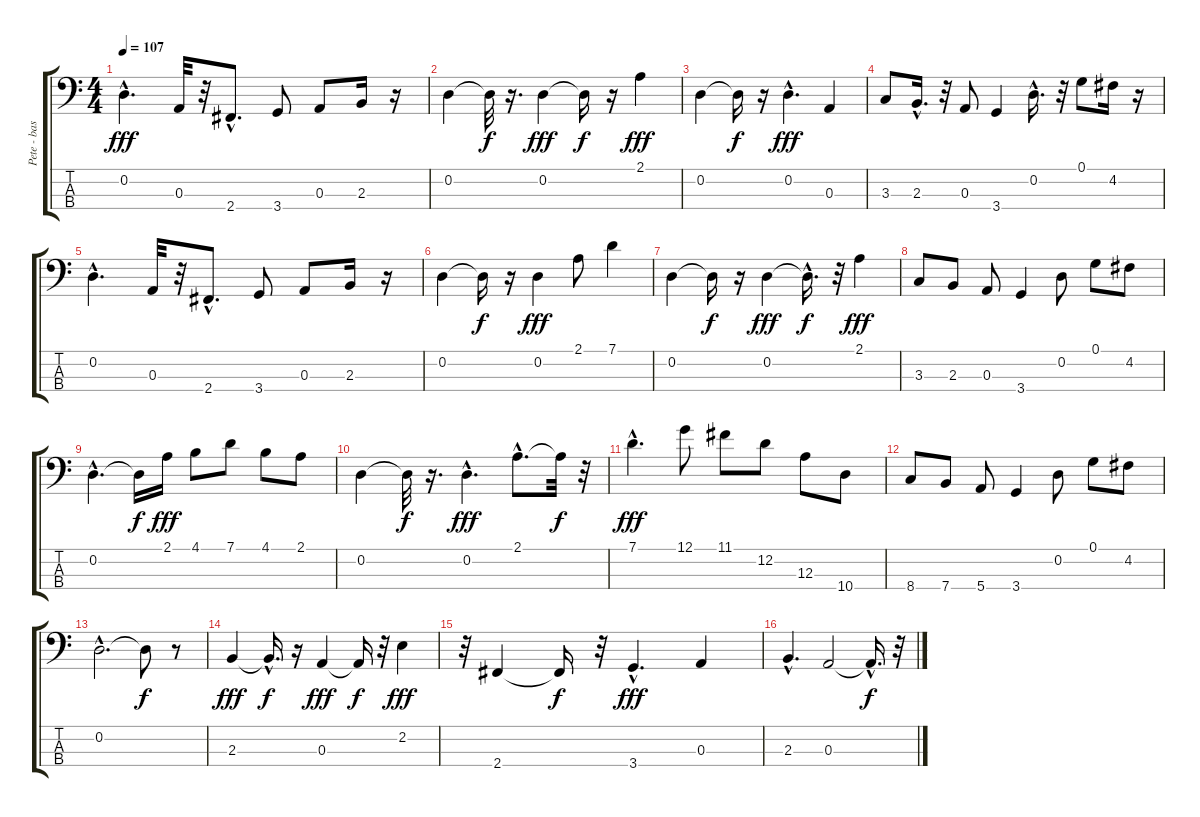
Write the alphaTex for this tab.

\track ("Pete - bass guitar" "Pete - bas") {instrument electricbassfinger}
\staff {score tabs}
\tuning (G2 D2 A1 E1) {hide}
\ts (4 4)
\tempo 107
\clef f4
\ks c
0.2{hac}.4{d dy fff} 0.3.32 r.32 2.4{hac}.8{d} 3.4.8 0.3.8 2.3.16 r.16 |
0.2.4 0.2{t}.32{dy f} r.16{d} 0.2.4{dy fff} 0.2{t}.16{dy f} r.16 2.1.4{dy fff} |
0.2.4 0.2{t}.16{dy f} r.16 0.2{hac}.4{d dy fff} 0.3.4 |
3.3.8 2.3{hac}.16{d} r.32 0.3.8 3.4.4 0.2{hac}.16{d} r.32 0.1.8 4.2.16 r.16 |
0.2{hac}.4{d} 0.3.32 r.32 2.4{hac}.8{d} 3.4.8 0.3.8 2.3.16 r.16 |
0.2.4 0.2{t}.16{dy f} r.16 0.2.4{dy fff} 2.1.8 7.1.4 |
0.2.4 0.2{t}.16{dy f} r.16 0.2.4{dy fff} 0.2{hac t}.16{d dy f} r.32 2.1.4{dy fff} |
3.3.8 2.3.8 0.3.8 3.4.4 0.2.8 0.1.8 4.2.8 |
0.2{hac}.4{d} 0.2{t}.16{dy f} 2.1.16{dy fff} 4.1.8 7.1.8 4.1.8 2.1.8 |
0.2.4 0.2{t}.32{dy f} r.16{d} 0.2{hac}.4{d dy fff} 2.1{hac}.8{d} 2.1{t}.32{dy f} r.32 |
7.1{hac}.4{d dy fff} 12.1.8 11.1.8 12.2.8 12.3.8 10.4.8 |
8.4.8 7.4.8 5.4.8 3.4.4 0.2.8 0.1.8 4.2.8 |
0.2{hac}.2{d} 0.2{t}.8{dy f} r.8 |
2.3.4{dy fff} 2.3{hac t}.16{d dy f} r.16 0.3.4{dy fff} 0.3{t}.16{dy f} r.32 2.2.4{dy fff} |
r.32 2.4.4 2.4{t}.16{dy f} r.32 3.4{hac}.4{d dy fff} 0.3.4 |
2.3{hac}.4{d} 0.3.2 0.3{hac t}.16{d dy f} r.32
